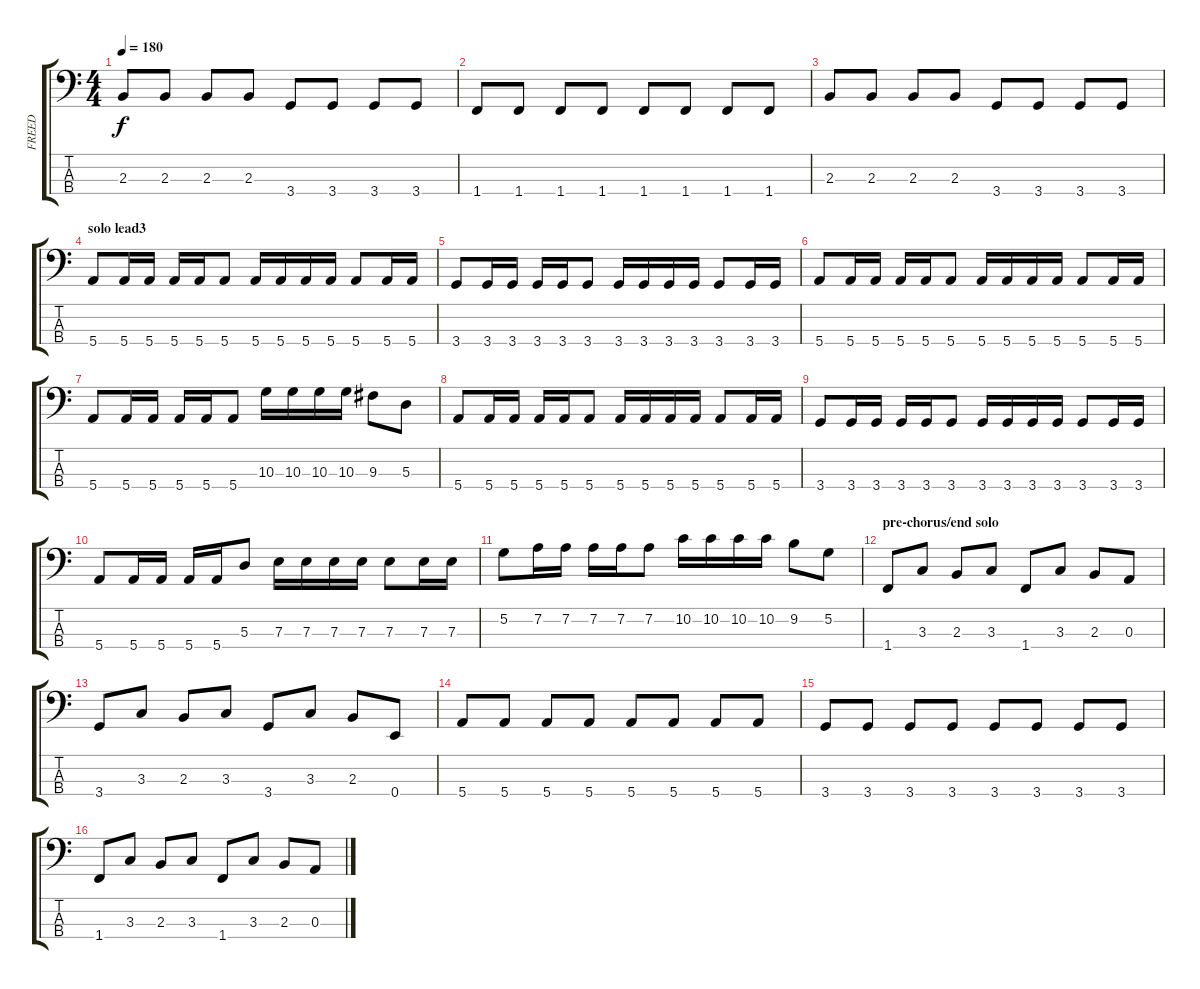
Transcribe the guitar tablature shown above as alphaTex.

\track ("FREED" "FREED") {instrument electricbassfinger}
\staff {score tabs}
\tuning (G2 D2 A1 E1) {hide}
\ts (4 4)
\tempo 180
\clef f4
\ks c
2.3.8{dy f} 2.3.8 2.3.8 2.3.8 3.4.8 3.4.8 3.4.8 3.4.8 |
1.4.8 1.4.8 1.4.8 1.4.8 1.4.8 1.4.8 1.4.8 1.4.8 |
2.3.8 2.3.8 2.3.8 2.3.8 3.4.8 3.4.8 3.4.8 3.4.8 |
\section ("" "solo lead3")
5.4.8 5.4.16 5.4.16 5.4.16 5.4.16 5.4.8 5.4.16 5.4.16 5.4.16 5.4.16 5.4.8 5.4.16 5.4.16 |
3.4.8 3.4.16 3.4.16 3.4.16 3.4.16 3.4.8 3.4.16 3.4.16 3.4.16 3.4.16 3.4.8 3.4.16 3.4.16 |
5.4.8 5.4.16 5.4.16 5.4.16 5.4.16 5.4.8 5.4.16 5.4.16 5.4.16 5.4.16 5.4.8 5.4.16 5.4.16 |
5.4.8 5.4.16 5.4.16 5.4.16 5.4.16 5.4.8 10.3.16 10.3.16 10.3.16 10.3.16 9.3.8 5.3.8 |
5.4.8 5.4.16 5.4.16 5.4.16 5.4.16 5.4.8 5.4.16 5.4.16 5.4.16 5.4.16 5.4.8 5.4.16 5.4.16 |
3.4.8 3.4.16 3.4.16 3.4.16 3.4.16 3.4.8 3.4.16 3.4.16 3.4.16 3.4.16 3.4.8 3.4.16 3.4.16 |
5.4.8 5.4.16 5.4.16 5.4.16 5.4.16 5.3.8 7.3.16 7.3.16 7.3.16 7.3.16 7.3.8 7.3.16 7.3.16 |
5.2.8 7.2.16 7.2.16 7.2.16 7.2.16 7.2.8 10.2.16 10.2.16 10.2.16 10.2.16 9.2.8 5.2.8 |
\section ("" "pre-chorus/end solo")
1.4.8 3.3.8 2.3.8 3.3.8 1.4.8 3.3.8 2.3.8 0.3.8 |
3.4.8 3.3.8 2.3.8 3.3.8 3.4.8 3.3.8 2.3.8 0.4.8 |
5.4.8 5.4.8 5.4.8 5.4.8 5.4.8 5.4.8 5.4.8 5.4.8 |
3.4.8 3.4.8 3.4.8 3.4.8 3.4.8 3.4.8 3.4.8 3.4.8 |
1.4.8 3.3.8 2.3.8 3.3.8 1.4.8 3.3.8 2.3.8 0.3.8
